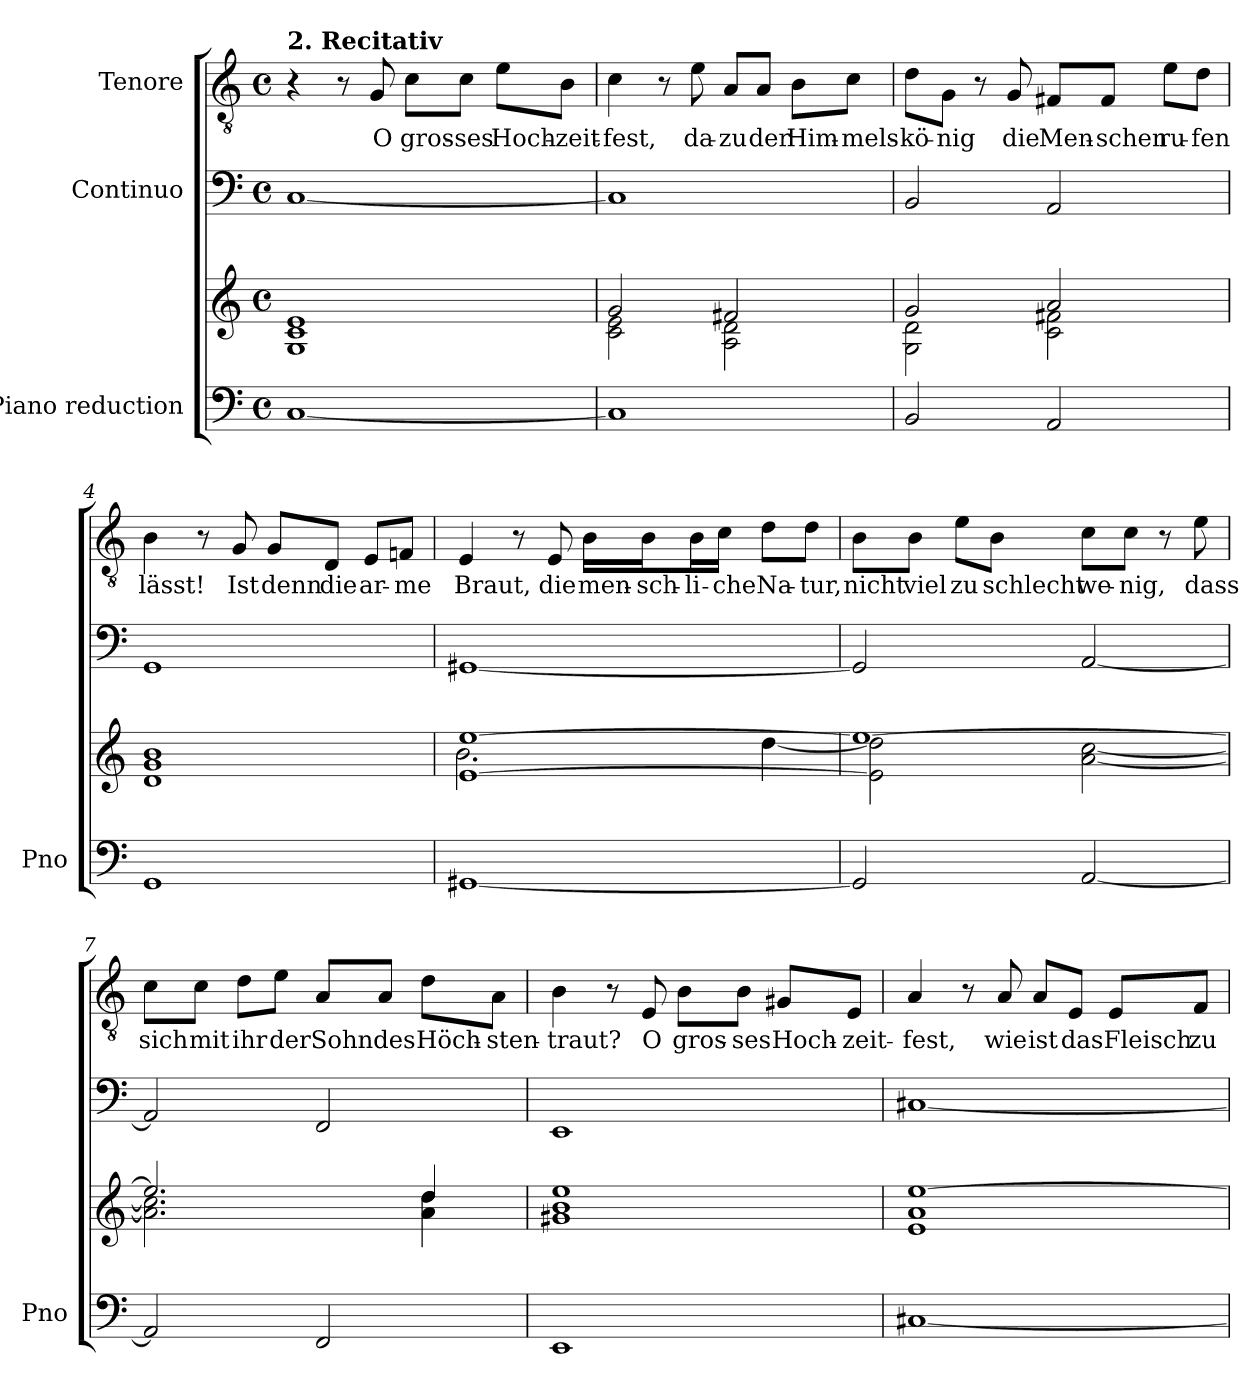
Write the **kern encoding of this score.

**kern	**kern	**kern	**kern	**text
*part3	*part3	*part2	*part1	*part1
*staff4	*staff3	*staff2	*staff1	*staff1
*I"Piano reduction	*	*I"Continuo	*I"Tenore	*
*I'Pno	*	*	*	*
*clefF4	*clefG2	*clefF4	*clefGv2	*
*k[]	*k[]	*k[]	*k[]	*
*M4/4	*M4/4	*M4/4	*M4/4	*
*met(c)	*met(c)	*met(c)	*met(c)	*
=1	=1	=1	=1	=1
*	*^	*	*	*
!	!	!	!	!LO:TX:a:B:t=2. Recitativ	!
[1C	1c 1e	1G	[1C	4r	.
.	.	.	.	8r	.
!	!	!	!	!	!LO:LY:b
.	.	.	.	8G/	O
!	!	!	!	!	!LO:LY:b
.	.	.	.	8c\L	gros-
!	!	!	!	!	!LO:LY:b
.	.	.	.	8c\J	-ses
!	!	!	!	!	!LO:LY:b
.	.	.	.	8e\L	Hoch-
!	!	!	!	!	!LO:LY:b
.	.	.	.	8B\J	-zeit-
=2	=2	=2	=2	=2	=2
!	!	!	!	!	!LO:LY:b
1C]	2g/	2c\ 2e\	1C]	4c\	-fest,
.	.	.	.	8r	.
!	!	!	!	!	!LO:LY:b
.	.	.	.	8e\	da-
!	!	!	!	!	!LO:LY:b
.	2f#X/	2A\ 2d\	.	8A/L	-zu
!	!	!	!	!	!LO:LY:b
.	.	.	.	8A/J	der
!	!	!	!	!	!LO:LY:b
.	.	.	.	8B\L	Him-
!	!	!	!	!	!LO:LY:b
.	.	.	.	8c\J	-mels-
=3	=3	=3	=3	=3	=3
!	!	!	!	!	!LO:LY:b
2BB/	2g/	2G\ 2d\	2BB/	8d\L	-kö-
!	!	!	!	!	!LO:LY:b
.	.	.	.	8G\J	-nig
.	.	.	.	8r	.
!	!	!	!	!	!LO:LY:b
.	.	.	.	8G/	die
!	!	!	!	!	!LO:LY:b
2AA/	2a/	2c\ 2f#X\	2AA/	8F#X/L	Men-
!	!	!	!	!	!LO:LY:b
.	.	.	.	8F#/J	-schen
!	!	!	!	!	!LO:LY:b
.	.	.	.	8e\L	ru-
!	!	!	!	!	!LO:LY:b
.	.	.	.	8d\J	-fen
*	*v	*v	*	*	*
=4	=4	=4	=4	=4
!	!	!	!	!LO:LY:b
1GG	1d 1g 1b	1GG	4B\	lässt!
.	.	.	8r	.
!	!	!	!	!LO:LY:b
.	.	.	8G/	Ist
!	!	!	!	!LO:LY:b
.	.	.	8G/L	denn
!	!	!	!	!LO:LY:b
.	.	.	8D/J	die
!	!	!	!	!LO:LY:b
.	.	.	8E/L	ar-
!	!	!	!	!LO:LY:b
.	.	.	8Fn/J	-me
!!LO:LB:g=z
=5	=5	=5	=5	=5
*	*^	*	*	*
!	!	!	!	!	!LO:LY:b
[1GG#X	[<1e [1ee	2.b\	[1GG#X	4E/	Braut,
.	.	.	.	8r	.
!	!	!	!	!	!LO:LY:b
.	.	.	.	8E/	die
!	!	!	!	!	!LO:LY:b
.	.	.	.	16B\LL	men-
!	!	!	!	!	!LO:LY:b
.	.	.	.	16B\J	-sch-
!	!	!	!	!	!LO:LY:b
.	.	.	.	16B\L	-li-
!	!	!	!	!	!LO:LY:b
.	.	.	.	16c\JJ	-che
!	!	!	!	!	!LO:LY:b
.	.	[4dd\	.	8d\L	Na-
!	!	!	!	!	!LO:LY:b
.	.	.	.	8d\J	-tur,
=6	=6	=6	=6	=6	=6
!	!	!	!	!	!LO:LY:b
2GG#/]	1ee_	2e\] 2dd\]	2GG#/]	8B\L	nicht
!	!	!	!	!	!LO:LY:b
.	.	.	.	8B\J	viel
!	!	!	!	!	!LO:LY:b
.	.	.	.	8e\L	zu
!	!	!	!	!	!LO:LY:b
.	.	.	.	8B\J	schlecht
!	!	!	!	!	!LO:LY:b
[2AA/	.	[2a\ [2cc\	[2AA/	8c\L	we-
!	!	!	!	!	!LO:LY:b
.	.	.	.	8c\J	-nig,
.	.	.	.	8r	.
!	!	!	!	!	!LO:LY:b
.	.	.	.	8e\	dass
=7	=7	=7	=7	=7	=7
!	!	!	!	!	!LO:LY:b
2AA/]	2.ee/]	2.a\] 2.cc\]	2AA/]	8c\L	sich
!	!	!	!	!	!LO:LY:b
.	.	.	.	8c\J	mit
!	!	!	!	!	!LO:LY:b
.	.	.	.	8d\L	ihr
!	!	!	!	!	!LO:LY:b
.	.	.	.	8e\J	der
!	!	!	!	!	!LO:LY:b
2FF/	.	.	2FF/	8A/L	Sohn
!	!	!	!	!	!LO:LY:b
.	.	.	.	8A/J	des
!	!	!	!	!	!LO:LY:b
.	4dd/	4a\ 4dd\	.	8d\L	Höch-
!	!	!	!	!	!LO:LY:b
.	.	.	.	8A\J	-sten-
=8	=8	=8	=8	=8	=8
!	!	!	!	!	!LO:LY:b
1EE	1ee	1g#X 1b	1EE	4B\	-traut?
.	.	.	.	8r	.
!	!	!	!	!	!LO:LY:b
.	.	.	.	8E/	O
!	!	!	!	!	!LO:LY:b
.	.	.	.	8B\L	gros-
!	!	!	!	!	!LO:LY:b
.	.	.	.	8B\J	-ses
!	!	!	!	!	!LO:LY:b
.	.	.	.	8G#X/L	Hoch-
!	!	!	!	!	!LO:LY:b
.	.	.	.	8E/J	-zeit-
=9	=9	=9	=9	=9	=9
!	!	!	!	!	!LO:LY:b
[1C#X	1a [1ee	1e	[1C#X	4A/	-fest,
.	.	.	.	8r	.
!	!	!	!	!	!LO:LY:b
.	.	.	.	8A/	wie
!	!	!	!	!	!LO:LY:b
.	.	.	.	8A/L	ist
!	!	!	!	!	!LO:LY:b
.	.	.	.	8E/J	das
!	!	!	!	!	!LO:LY:b
.	.	.	.	8E/L	Fleisch
!	!	!	!	!	!LO:LY:b
.	.	.	.	8F/J	zu
*	*v	*v	*	*	*
=	=	=	=	=
*-	*-	*-	*-	*-
